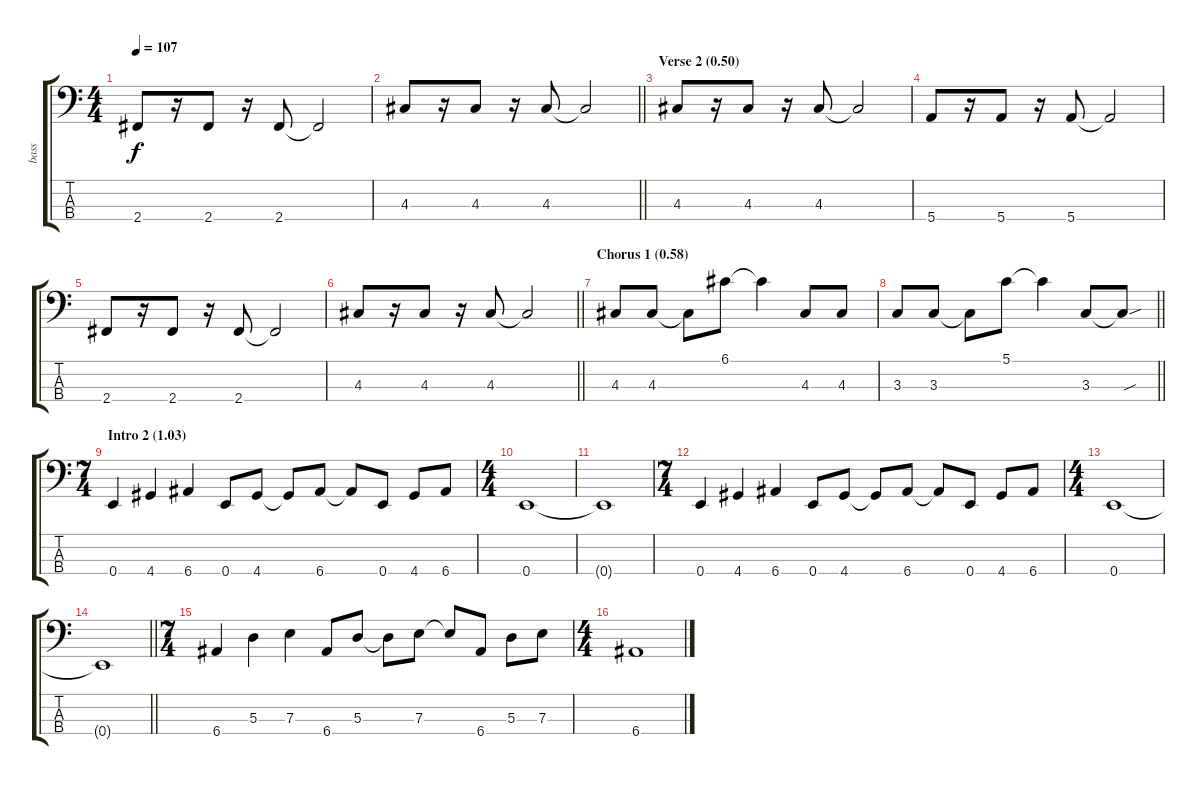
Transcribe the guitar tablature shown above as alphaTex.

\track ("bass" "bass") {instrument electricbasspick}
\staff {score tabs}
\tuning (G2 D2 A1 E1) {hide}
\ts (4 4)
\tempo 107
\clef f4
\ks c
2.4.8{dy f} r.16 2.4.8 r.16 2.4.8 2.4{t}.2 |
\barLineRight lightlight
4.3.8 r.16 4.3.8 r.16 4.3.8 4.3{t}.2 |
\section ("" "Verse 2 (0.50)")
4.3.8 r.16 4.3.8 r.16 4.3.8 4.3{t}.2 |
5.4.8 r.16 5.4.8 r.16 5.4.8 5.4{t}.2 |
2.4.8 r.16 2.4.8 r.16 2.4.8 2.4{t}.2 |
\barLineRight lightlight
4.3.8 r.16 4.3.8 r.16 4.3.8 4.3{t}.2 |
\section ("" "Chorus 1 (0.58)")
4.3.8 4.3.8 4.3{t}.8 6.1.8 6.1{t}.4 4.3.8 4.3.8 |
\barLineRight lightlight
3.3.8 3.3.8 3.3{t}.8 5.1.8 5.1{t}.4 3.3.8 3.3{sou t}.8 |
\ts (7 4)
\section ("" "Intro 2 (1.03)")
0.4.4 4.4.4 6.4.4 0.4.8 4.4.8 4.4{t}.8 6.4.8 6.4{t}.8 0.4.8 4.4.8 6.4.8 |
\ts (4 4)
0.4.1 |
0.4{t}.1 |
\ts (7 4)
0.4.4 4.4.4 6.4.4 0.4.8 4.4.8 4.4{t}.8 6.4.8 6.4{t}.8 0.4.8 4.4.8 6.4.8 |
\ts (4 4)
0.4.1 |
\barLineRight lightlight
0.4{t}.1 |
\ts (7 4)
6.4.4 5.3.4 7.3.4 6.4.8 5.3.8 5.3{t}.8 7.3.8 7.3{t}.8 6.4.8 5.3.8 7.3.8 |
\ts (4 4)
6.4.1
